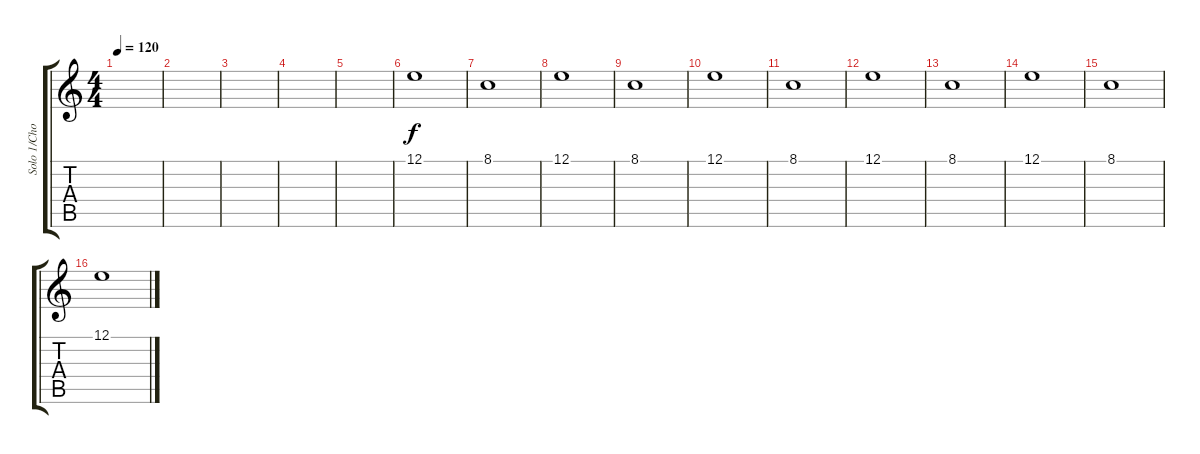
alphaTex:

\track ("Solo 1/Choir?/Orchestra" "Solo 1/Cho") {instrument stringensemble2}
\staff {score tabs}
\tuning (E4 B3 G3 D3 A2 E2) {hide}
\ts (4 4)
\tempo 120
\clef g2
\ks c
|
|
|
|
|
12.1.1{volume 6 instrument fx7echoes} |
8.1.1 |
12.1.1 |
8.1.1 |
12.1.1{volume 8} |
8.1.1 |
12.1.1 |
8.1.1 |
12.1.1 |
8.1.1 |
12.1.1
